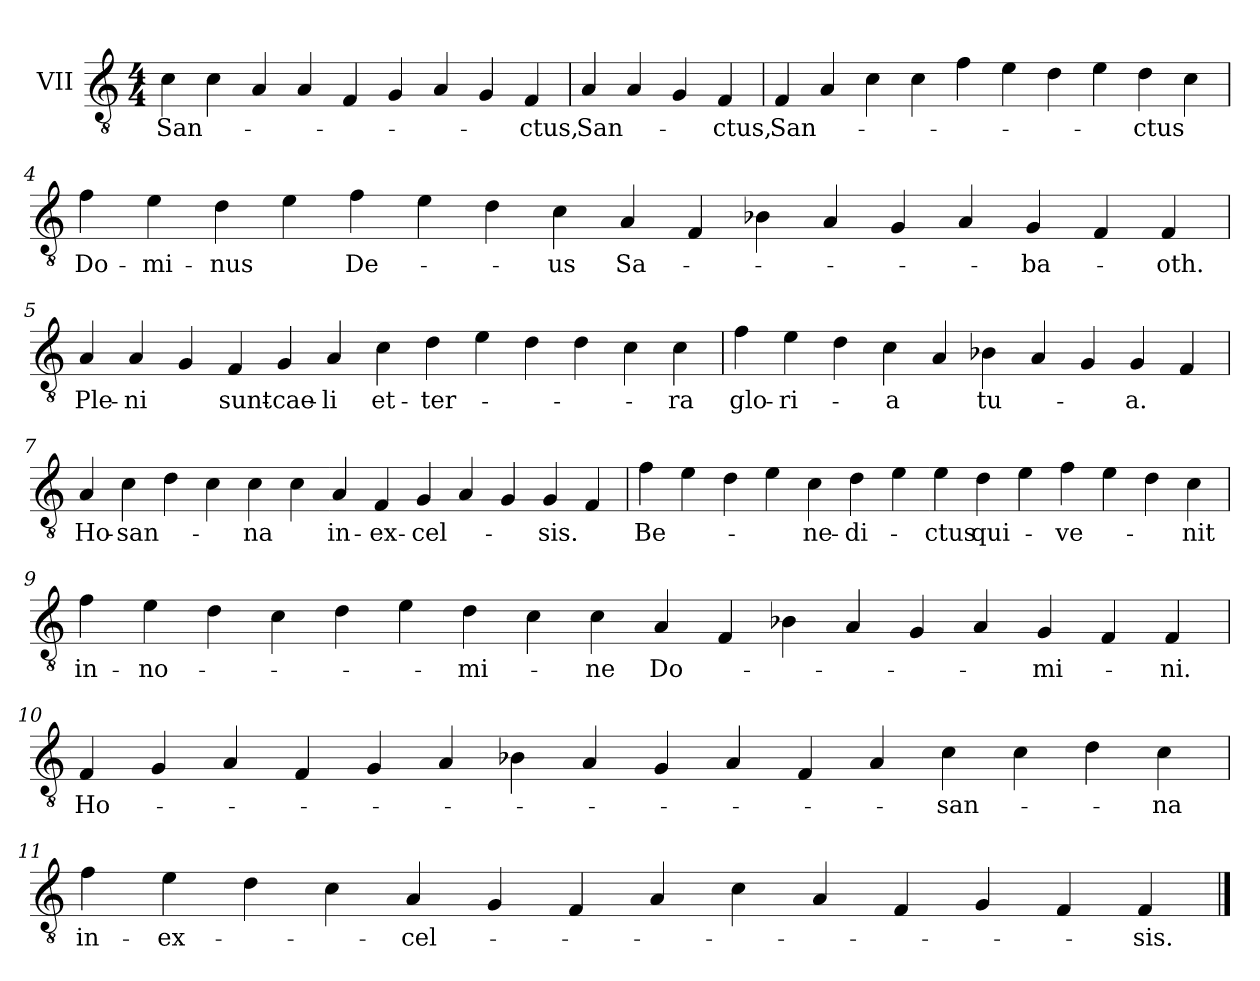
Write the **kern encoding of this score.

**kern	**text
*part1	*part1
*staff1	*staff1
*I"VII	*
*clefGv2	*
*k[]	*
*M4/4	*
=1	=1
4c	San-
4c	.
4A	.
4A	.
4F	.
4G	.
4A	.
4G	.
4F	-ctus,
=2	=2
4A	San-
4A	.
4G	.
4F	-ctus,
=3	=3
4F	San-
4A	.
4c	.
4c	.
4f	.
4e	.
4d	.
4e	.
4d	-ctus
4c	.
=4	=4
4f	Do-
4e	-mi-
4d	-nus
4e	.
4f	De-
4e	.
4d	.
4c	-us
4A	Sa-
4F	.
4B-X	.
4A	.
4G	.
4A	.
4G	-ba-
4F	.
4F	-oth.
=5	=5
4A	Ple-
4A	-ni
4G	.
4F	sunt-
4G	cae-
4A	-li
4c	et-
4d	ter-
4e	.
4d	.
4d	.
4c	.
4c	-ra
=6	=6
4f	glo-
4e	-ri-
4d	.
4c	-a
4A	.
4B-X	tu-
4A	.
4G	.
4G	-a.
4F	.
=7	=7
4A	Ho-
4c	-san-
4d	.
4c	.
4c	-na
4c	.
4A	in-
4F	ex-
4G	-cel-
4A	.
4G	.
4G	-sis.
4F	.
=8	=8
4f	Be-
4e	.
4d	.
4e	.
4c	-ne-
4d	-di-
4e	.
4e	-ctus
4d	qui-
4e	.
4f	ve-
4e	.
4d	.
4c	-nit
=9	=9
4f	in-
4e	no-
4d	.
4c	.
4d	.
4e	.
4d	-mi-
4c	.
4c	-ne
4A	Do-
4F	.
4B-X	.
4A	.
4G	.
4A	.
4G	-mi-
4F	.
4F	-ni.
=10	=10
4F	Ho-
4G	.
4A	.
4F	.
4G	.
4A	.
4B-X	.
4A	.
4G	.
4A	.
4F	.
4A	.
4c	-san-
4c	.
4d	.
4c	-na
=11	=11
4f	in-
4e	ex-
4d	.
4c	.
4A	-cel-
4G	.
4F	.
4A	.
4c	.
4A	.
4F	.
4G	.
4F	.
4F	-sis.
==	==
*-	*-
